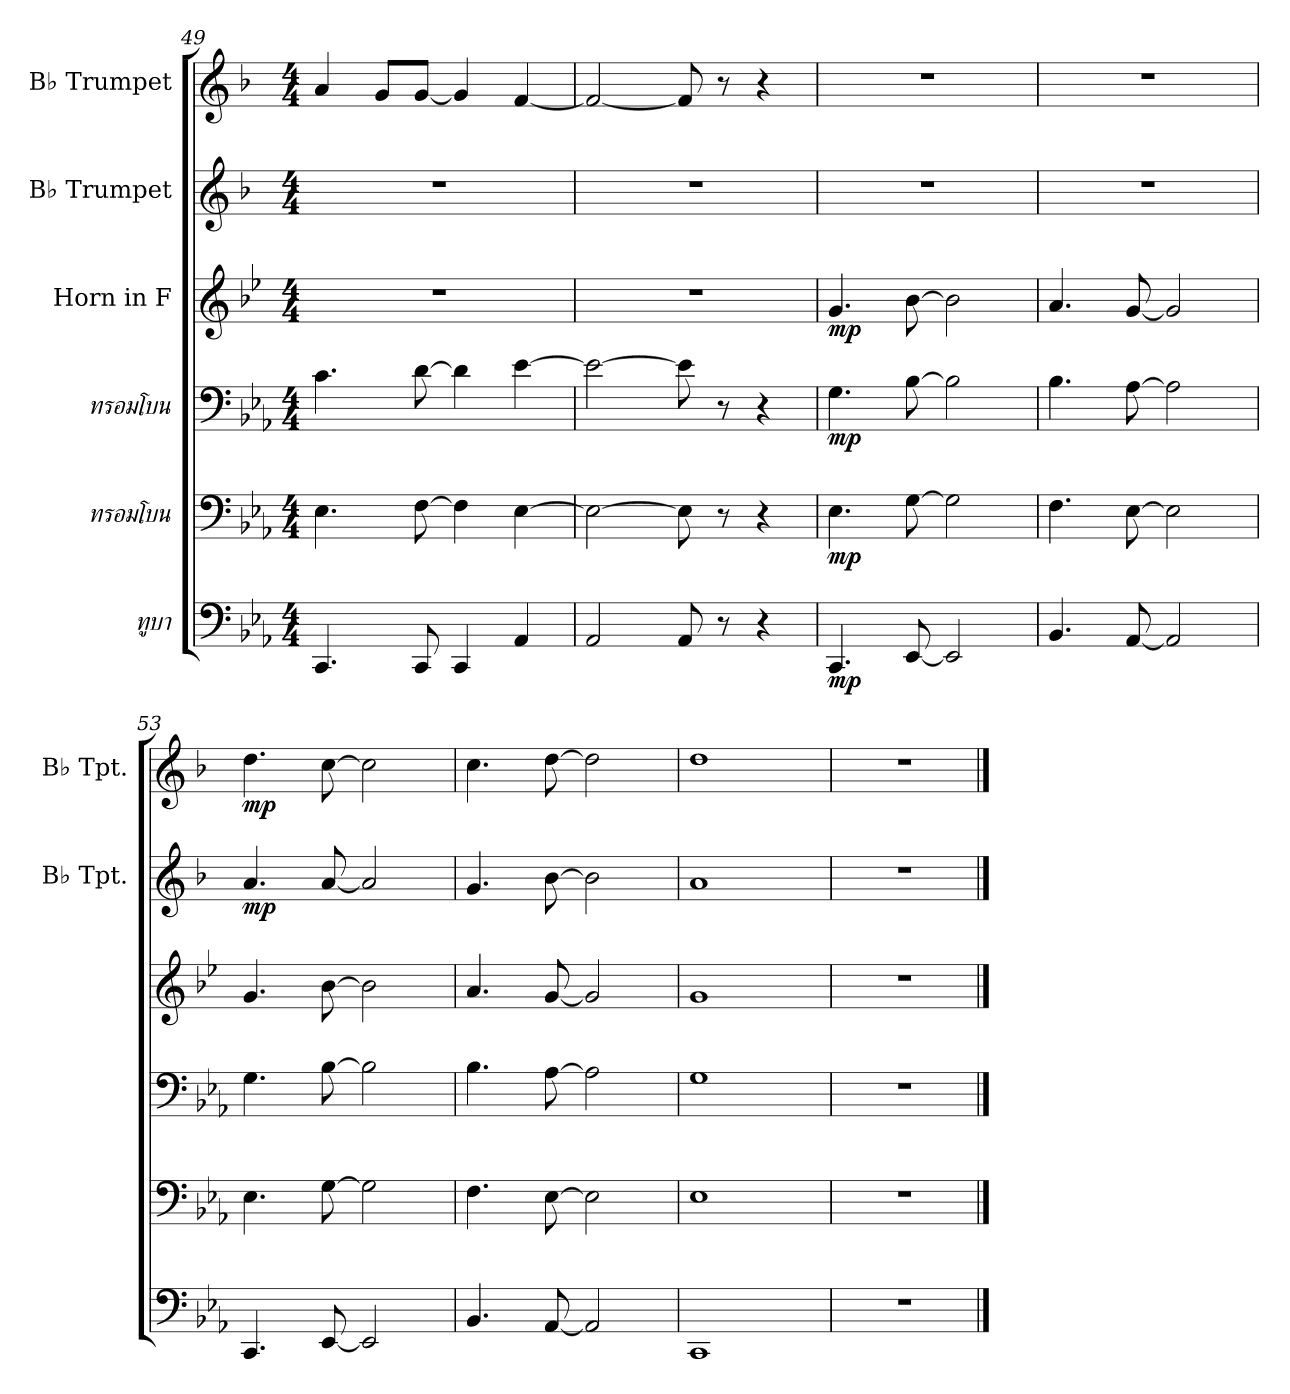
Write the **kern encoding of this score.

**kern	**dynam	**kern	**dynam	**kern	**dynam	**kern	**dynam	**kern	**dynam	**kern	**dynam
*part6	*part6	*part5	*part5	*part4	*part4	*part3	*part3	*part2	*part2	*part1	*part1
*staff6	*staff6	*staff5	*staff5	*staff4	*staff4	*staff3	*staff3	*staff2	*staff2	*staff1	*staff1
*I"ทูบา	*	*I"ทรอมโบน	*	*I"ทรอมโบน	*	*I"Horn in F	*	*I"B♭ Trumpet	*	*I"B♭ Trumpet	*
*	*	*	*	*	*	*	*	*I'B♭ Tpt.	*	*I'B♭ Tpt.	*
!!LO:LB:g=z
*clefF4	*	*clefF4	*	*clefF4	*	*clefG2	*	*clefG2	*	*clefG2	*
*	*	*	*	*	*	*ITrd4c7	*	*ITrd1c2	*	*ITrd1c2	*
*k[b-e-a-]	*	*k[b-e-a-]	*	*k[b-e-a-]	*	*k[b-e-a-]	*	*k[b-e-a-]	*	*k[b-e-a-]	*
*M4/4	*	*M4/4	*	*M4/4	*	*M4/4	*	*M4/4	*	*M4/4	*
=49	=49	=49	=49	=49	=49	=49	=49	=49	=49	=49	=49
4.CC/	.	4.E-\	.	4.c\	.	1r	.	1r	.	4g/	.
.	.	.	.	.	.	.	.	.	.	8f/L	.
8CC/	.	[8F\	.	[8d\	.	.	.	.	.	[8f/J	.
4CC/	.	4F\]	.	4d\]	.	.	.	.	.	4f/]	.
4AA-/	.	[4E-\	.	[4e-\	.	.	.	.	.	[4e-/	.
=50	=50	=50	=50	=50	=50	=50	=50	=50	=50	=50	=50
2AA-/	.	2E-\_	.	2e-\_	.	1r	.	1r	.	2e-/_	.
8AA-/	.	8E-\]	.	8e-\]	.	.	.	.	.	8e-/]	.
8r	.	8r	.	8r	.	.	.	.	.	8r	.
4r	.	4r	.	4r	.	.	.	.	.	4r	.
=51	=51	=51	=51	=51	=51	=51	=51	=51	=51	=51	=51
!	!LO:DY:b	!	!LO:DY:b	!	!LO:DY:b	!	!LO:DY:b	!	!	!	!
4.CC/	mp	4.E-\	mp	4.G\	mp	4.c/	mp	1r	.	1r	.
[8EE-/	.	[8G\	.	[8B-\	.	[8e-\	.	.	.	.	.
2EE-/]	.	2G\]	.	2B-\]	.	2e-\]	.	.	.	.	.
=52	=52	=52	=52	=52	=52	=52	=52	=52	=52	=52	=52
4.BB-/	.	4.F\	.	4.B-\	.	4.d/	.	1r	.	1r	.
[8AA-/	.	[8E-\	.	[8A-\	.	[8c/	.	.	.	.	.
2AA-/]	.	2E-\]	.	2A-\]	.	2c/]	.	.	.	.	.
=53	=53	=53	=53	=53	=53	=53	=53	=53	=53	=53	=53
!	!	!	!	!	!	!	!	!	!LO:DY:b	!	!LO:DY:b
4.CC/	.	4.E-\	.	4.G\	.	4.c/	.	4.g/	mp	4.cc\	mp
[8EE-/	.	[8G\	.	[8B-\	.	[8e-\	.	[8g/	.	[8b-\	.
2EE-/]	.	2G\]	.	2B-\]	.	2e-\]	.	2g/]	.	2b-\]	.
=54	=54	=54	=54	=54	=54	=54	=54	=54	=54	=54	=54
4.BB-/	.	4.F\	.	4.B-\	.	4.d/	.	4.f/	.	4.b-\	.
[8AA-/	.	[8E-\	.	[8A-\	.	[8c/	.	[8a-\	.	[8cc\	.
2AA-/]	.	2E-\]	.	2A-\]	.	2c/]	.	2a-\]	.	2cc\]	.
=55	=55	=55	=55	=55	=55	=55	=55	=55	=55	=55	=55
1CC	.	1E-	.	1G	.	1c	.	1g	.	1cc	.
=56	=56	=56	=56	=56	=56	=56	=56	=56	=56	=56	=56
1r	.	1r	.	1r	.	1r	.	1r	.	1r	.
==	==	==	==	==	==	==	==	==	==	==	==
*-	*-	*-	*-	*-	*-	*-	*-	*-	*-	*-	*-
